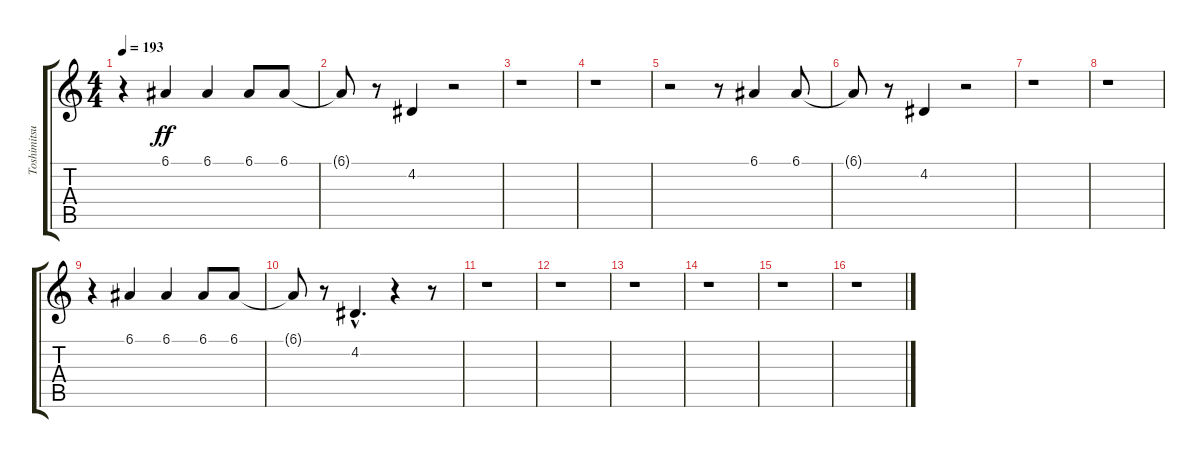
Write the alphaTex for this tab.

\track ("Toshimitsu Deyama (Toshi)" "Toshimitsu") {instrument tenorsax}
\staff {score tabs}
\tuning (E4 B3 G3 D3 A2 E2) {hide}
\ts (4 4)
\tempo 193
\clef g2
\ks c
r.4{dy ff} 6.1.4 6.1.4 6.1.8 6.1.8 |
6.1{t}.8 r.8 4.2.4 r.2 |
r.1 |
r.1 |
r.2 r.8 6.1.4 6.1.8 |
6.1{t}.8 r.8 4.2.4 r.2 |
r.1 |
r.1 |
r.4 6.1.4 6.1.4 6.1.8 6.1.8 |
6.1{t}.8 r.8 4.2{hac}.4{d} r.4 r.8 |
r.1 |
r.1 |
r.1 |
r.1 |
r.1 |
r.1
